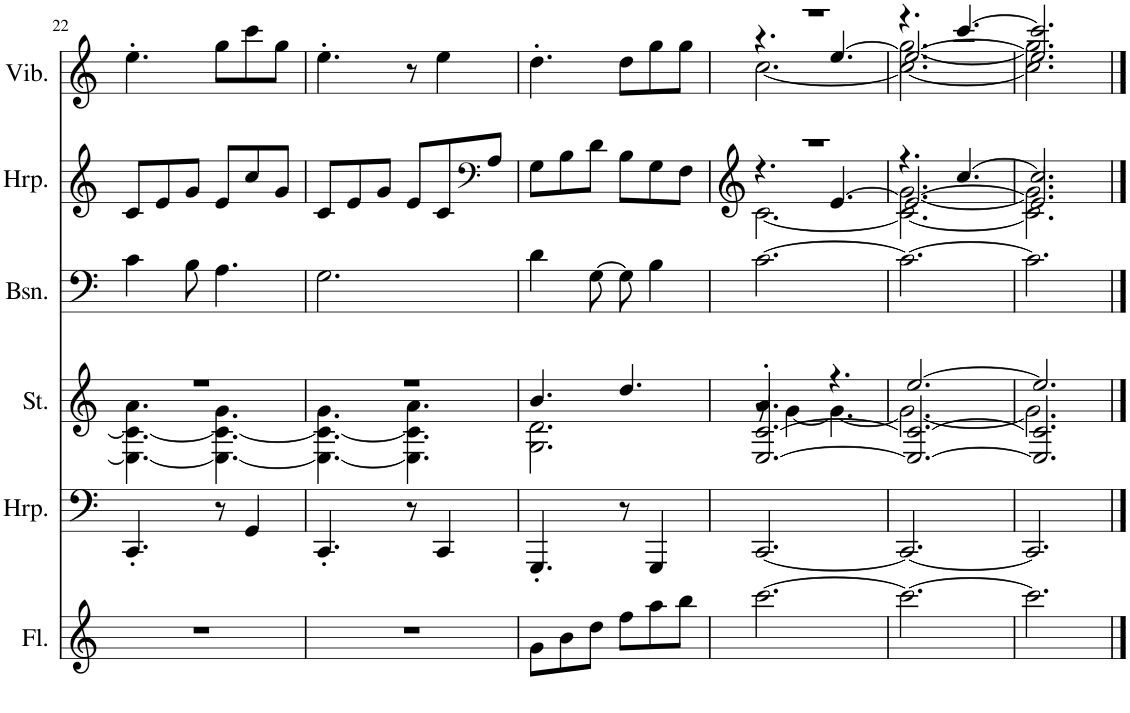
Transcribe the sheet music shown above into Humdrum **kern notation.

**kern	**kern	**kern	**kern	**kern	**kern
*part6	*part5	*part4	*part3	*part2	*part1
*staff6	*staff5	*staff4	*staff3	*staff2	*staff1
*I"Flûte	*I"Harpe	*I"Cordes	*I"Basson	*I"Harpe	*I"Vibraphone
*I'Fl.	*I'Hrp.	*	*I'Bsn.	*I'Hrp.	*I'Vib.
!!LO:PB:g=z
*clefG2	*clefF4	*clefF4	*clefF4	*clefG2	*clefG2
*k[]	*k[]	*k[]	*k[]	*k[]	*k[]
*M6/8	*M6/8	*M6/8	*M6/8	*M6/8	*M6/8
=22	=22	=22	=22	=22	=22
*	*	*^	*	*	*
2.r	4.CC'/	2.r	4.E\_ 4.c\_ 4.a\	4c\	8c/L	4.ee'\
.	.	.	.	.	8e/	.
.	.	.	.	8B\	8g/J	.
.	8r	.	4.E\_ 4.c\_ 4.g\	4.A\	8e/L	8gg\L
.	4GG/	.	.	.	8cc/	8ccc\
.	.	.	.	.	8g/J	8gg\J
=23	=23	=23	=23	=23	=23	=23
2.r	4.CC'/	2.r	4.E\_ 4.c\_ 4.g\	2.G\	8c/L	4.ee'\
.	.	.	.	.	8e/	.
.	.	.	.	.	8g/J	.
.	8r	.	4.E\] 4.c\] 4.a\	.	8e/L	8r
.	4CC/	.	.	.	8c/	4ee\
*	*	*	*	*	*clefF4	*
.	.	.	.	.	8A/J	.
=24	=24	=24	=24	=24	=24	=24
8g\L	4.GGG'/	4.b/	2.G\ 2.d\	4d\	8G\L	4.dd'\
8b\	.	.	.	.	8B\	.
8dd\J	.	.	.	[8G\	8d\J	.
8ff\L	8r	4.dd/	.	8G\]	8B\L	8dd\L
8aa\	4GGG/	.	.	4B\	8G\	8gg\
8bb\J	.	.	.	.	8F\J	8gg\J
=25	=25	=25	=25	=25	=25	=25
*	*	*	*^	*	*^	*^
*	*	*	*	*	*	*	*^	*	*^
[2.ccc\	[2.CC/	4.a'/	8r	[2.E/ [2.c/	[2.c\	2.r	4.r	[2.c\	2.r	4.r	[2.cc\
.	.	.	[4g\	.	.	.	.	.	.	.	.
.	.	4.r	4.g\_	.	.	.	[4.e/	.	.	[4.ee/	.
=26	=26	=26	=26	=26	=26	=26	=26	=26	=26	=26	=26
*	*	*	*	*	*	*	*	*^	*	*	*^
2.ccc\_	2.CC/_	[2.ee/	2.g\_	2.E/_ 2.c/_	2.c\_	4.r	[2.g\	2.e/_	2.c\_	4.r	[2.gg\	2.ee/_	2.cc\_
.	.	.	.	.	.	[4.cc/	.	.	.	[4.ccc/	.	.	.
=27	=27	=27	=27	=27	=27	=27	=27	=27	=27	=27	=27	=27	=27
2.ccc\]	2.CC/]	2.ee/]	2.g\]	2.E/] 2.c/]	2.c\]	2.cc/]	2.g\]	2.e/]	2.c\]	2.ccc/]	2.gg\]	2.ee/]	2.cc\]
*	*	*	*	*	*	*v	*v	*v	*v	*	*	*	*
*	*	*v	*v	*v	*	*	*v	*v	*v	*v
==	==	==	==	==	==
*-	*-	*-	*-	*-	*-
